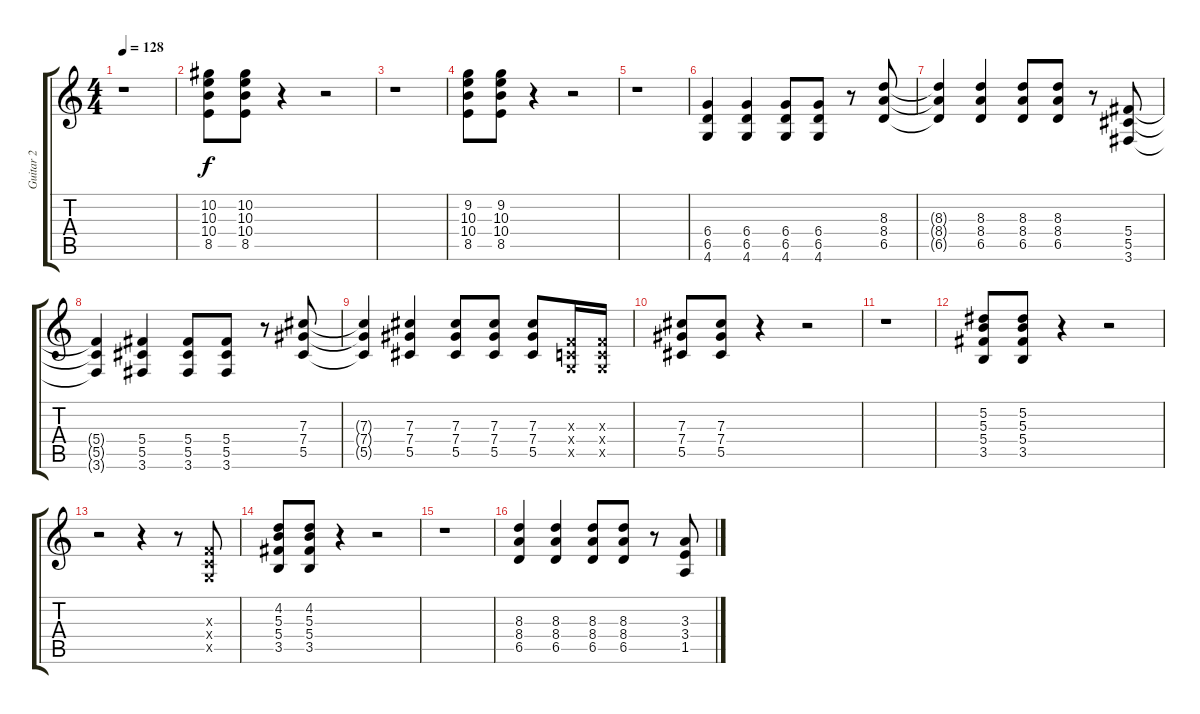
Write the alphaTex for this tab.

\track ("Guitar 2" "Guitar 2") {instrument overdrivenguitar}
\staff {score tabs}
\tuning (Eb4 Bb3 Gb3 Db3 Ab2 Eb2) {hide}
\ts (4 4)
\tempo 128
\clef g2
\ks c
r.1{dy f} |
(10.2 10.3 10.4 8.5).8 (10.2 10.3 10.4 8.5).8 r.4 r.2 |
r.1 |
(9.2 10.3 10.4 8.5).8 (9.2 10.3 10.4 8.5).8 r.4 r.2 |
r.1 |
(6.4 6.5 4.6).4 (6.4 6.5 4.6).4 (6.4 6.5 4.6).8 (6.4 6.5 4.6).8 r.8 (8.3 8.4 6.5).8 |
(8.3{t} 8.4{t} 6.5{t}).4 (8.3 8.4 6.5).4 (8.3 8.4 6.5).8 (8.3 8.4 6.5).8 r.8 (5.4 5.5 3.6).8 |
(5.4{t} 5.5{t} 3.6{t}).4 (5.4 5.5 3.6).4 (5.4 5.5 3.6).8 (5.4 5.5 3.6).8 r.8 (7.3 7.4 5.5).8 |
(7.3{t} 7.4{t} 5.5{t}).4 (7.3 7.4 5.5).4 (7.3 7.4 5.5).8 (7.3 7.4 5.5).8 (7.3 7.4 5.5).8 (-1.3{x} -1.4{x} -1.5{x}).16 (-1.3{x} -1.4{x} -1.5{x}).16 |
(7.3 7.4 5.5).8 (7.3 7.4 5.5).8 r.4 r.2 |
r.1 |
(5.2 5.3 5.4 3.5).8 (5.2 5.3 5.4 3.5).8 r.4 r.2 |
r.2 r.4 r.8 (-1.3{x} -1.4{x} -1.5{x}).8 |
(4.2 5.3 5.4 3.5).8 (4.2 5.3 5.4 3.5).8 r.4 r.2 |
r.1 |
(8.3 8.4 6.5).4 (8.3 8.4 6.5).4 (8.3 8.4 6.5).8 (8.3 8.4 6.5).8 r.8 (3.3 3.4 1.5).8
